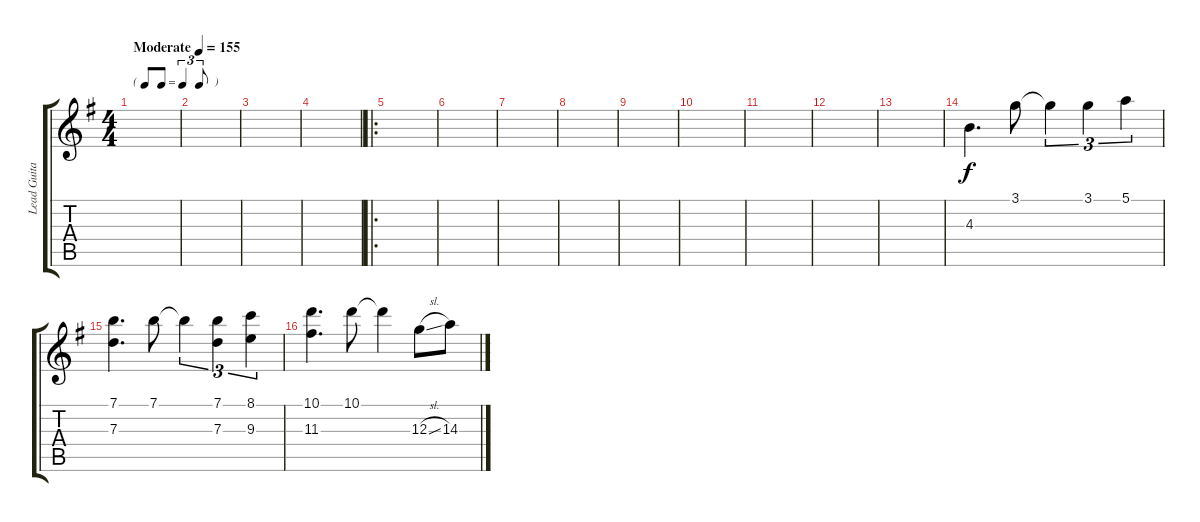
\track ("Lead Guitar 2" "Lead Guita") {instrument electricguitarmuted}
\staff {score tabs}
\tuning (E4 B3 G3 D3 A2 E2) {hide}
\ts (4 4)
\tf triplet8th
\tempo (155 "Moderate")
\clef g2
\ks g
|
|
|
|
\ro
|
|
|
|
|
|
|
|
|
4.3.4{d} 3.1.8 3.1{t}.4{tu (3 2)} 3.1.4{tu (3 2)} 5.1.4{tu (3 2)} |
(7.1 7.3).4{d} 7.1.8 7.1{t}.4{tu (3 2)} (7.1 7.3).4{tu (3 2)} (8.1 9.3).4{tu (3 2)} |
(10.1 11.3).4{d} 10.1.8 10.1{t}.4 12.3{sl}.8 14.3{sl}.8
